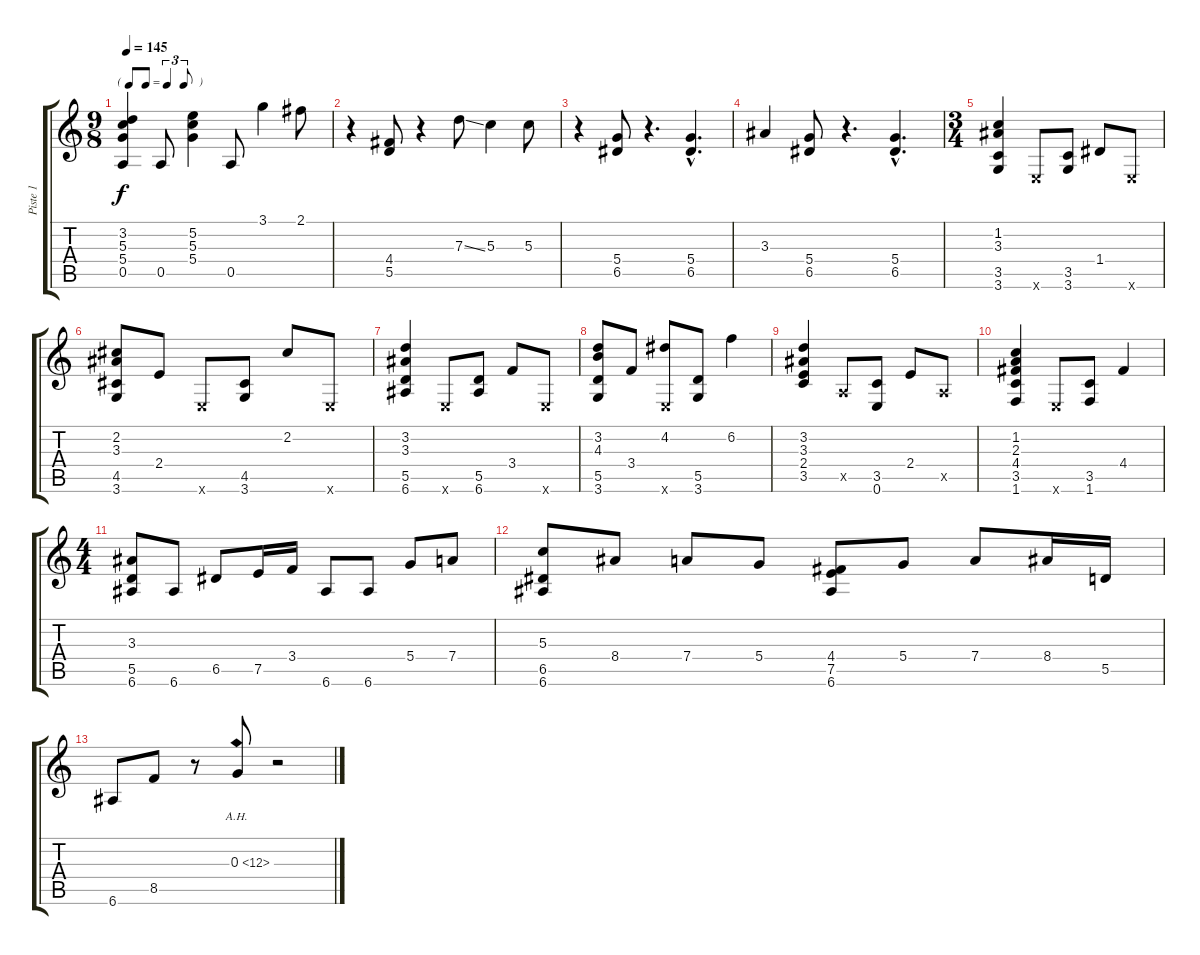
\track ("Piste 1" "Piste 1") {instrument acousticguitarnylon}
\staff {score tabs}
\tuning (E4 B3 G3 D3 A2 E2) {hide}
\ts (9 8)
\tf triplet8th
\tempo 145
\clef g2
\ks c
(3.2 5.3 5.4 0.5).4{dy f} 0.5.8 (5.2 5.3 5.4).4 0.5.8 3.1.4 2.1.8 |
r.4 (4.4 5.5).8 r.4 7.3{ss}.8 5.3.4 5.3.8 |
r.4 (5.4 6.5).8 r.4{d} (5.4{hac} 6.5{hac}).4{d} |
3.3.4 (5.4 6.5).8 r.4{d} (5.4{hac} 6.5{hac}).4{d} |
\ts (3 4)
(1.2 3.3 3.5 3.6).4 0.6{x}.8 (3.5 3.6).8 1.4.8 0.6{x}.8 |
(2.2 3.3 4.5 3.6).8 2.4.8 0.6{x}.8 (4.5 3.6).8 2.2.8 0.6{x}.8 |
(3.2 3.3 5.5 6.6).4 0.6{x}.8 (5.5 6.6).8 3.4.8 0.6{x}.8 |
(3.2 4.3 5.5 3.6).8 3.4.8 (4.2 0.6{x}).8 (5.5 3.6).8 6.2.4 |
(3.2 3.3 2.4 3.5).4 0.5{x}.8 (3.5 0.6).8 2.4.8 0.5{x}.8 |
(1.2 2.3 4.4 3.5 1.6).4 0.6{x}.8 (3.5 1.6).8 4.4.4 |
\ts (4 4)
(3.3 5.5 6.6).8 6.6.8 6.5.8 7.5.16 3.4.16 6.6.8 6.6.8 5.4.8 7.4.8 |
(5.3 6.5 6.6).8 8.4.8 7.4.8 5.4.8 (4.4 7.5 6.6).8 5.4.8 7.4.8 8.4.16 5.5.16 |
6.6.8 8.5.8 r.8 0.3{ah 12}.8 r.2
